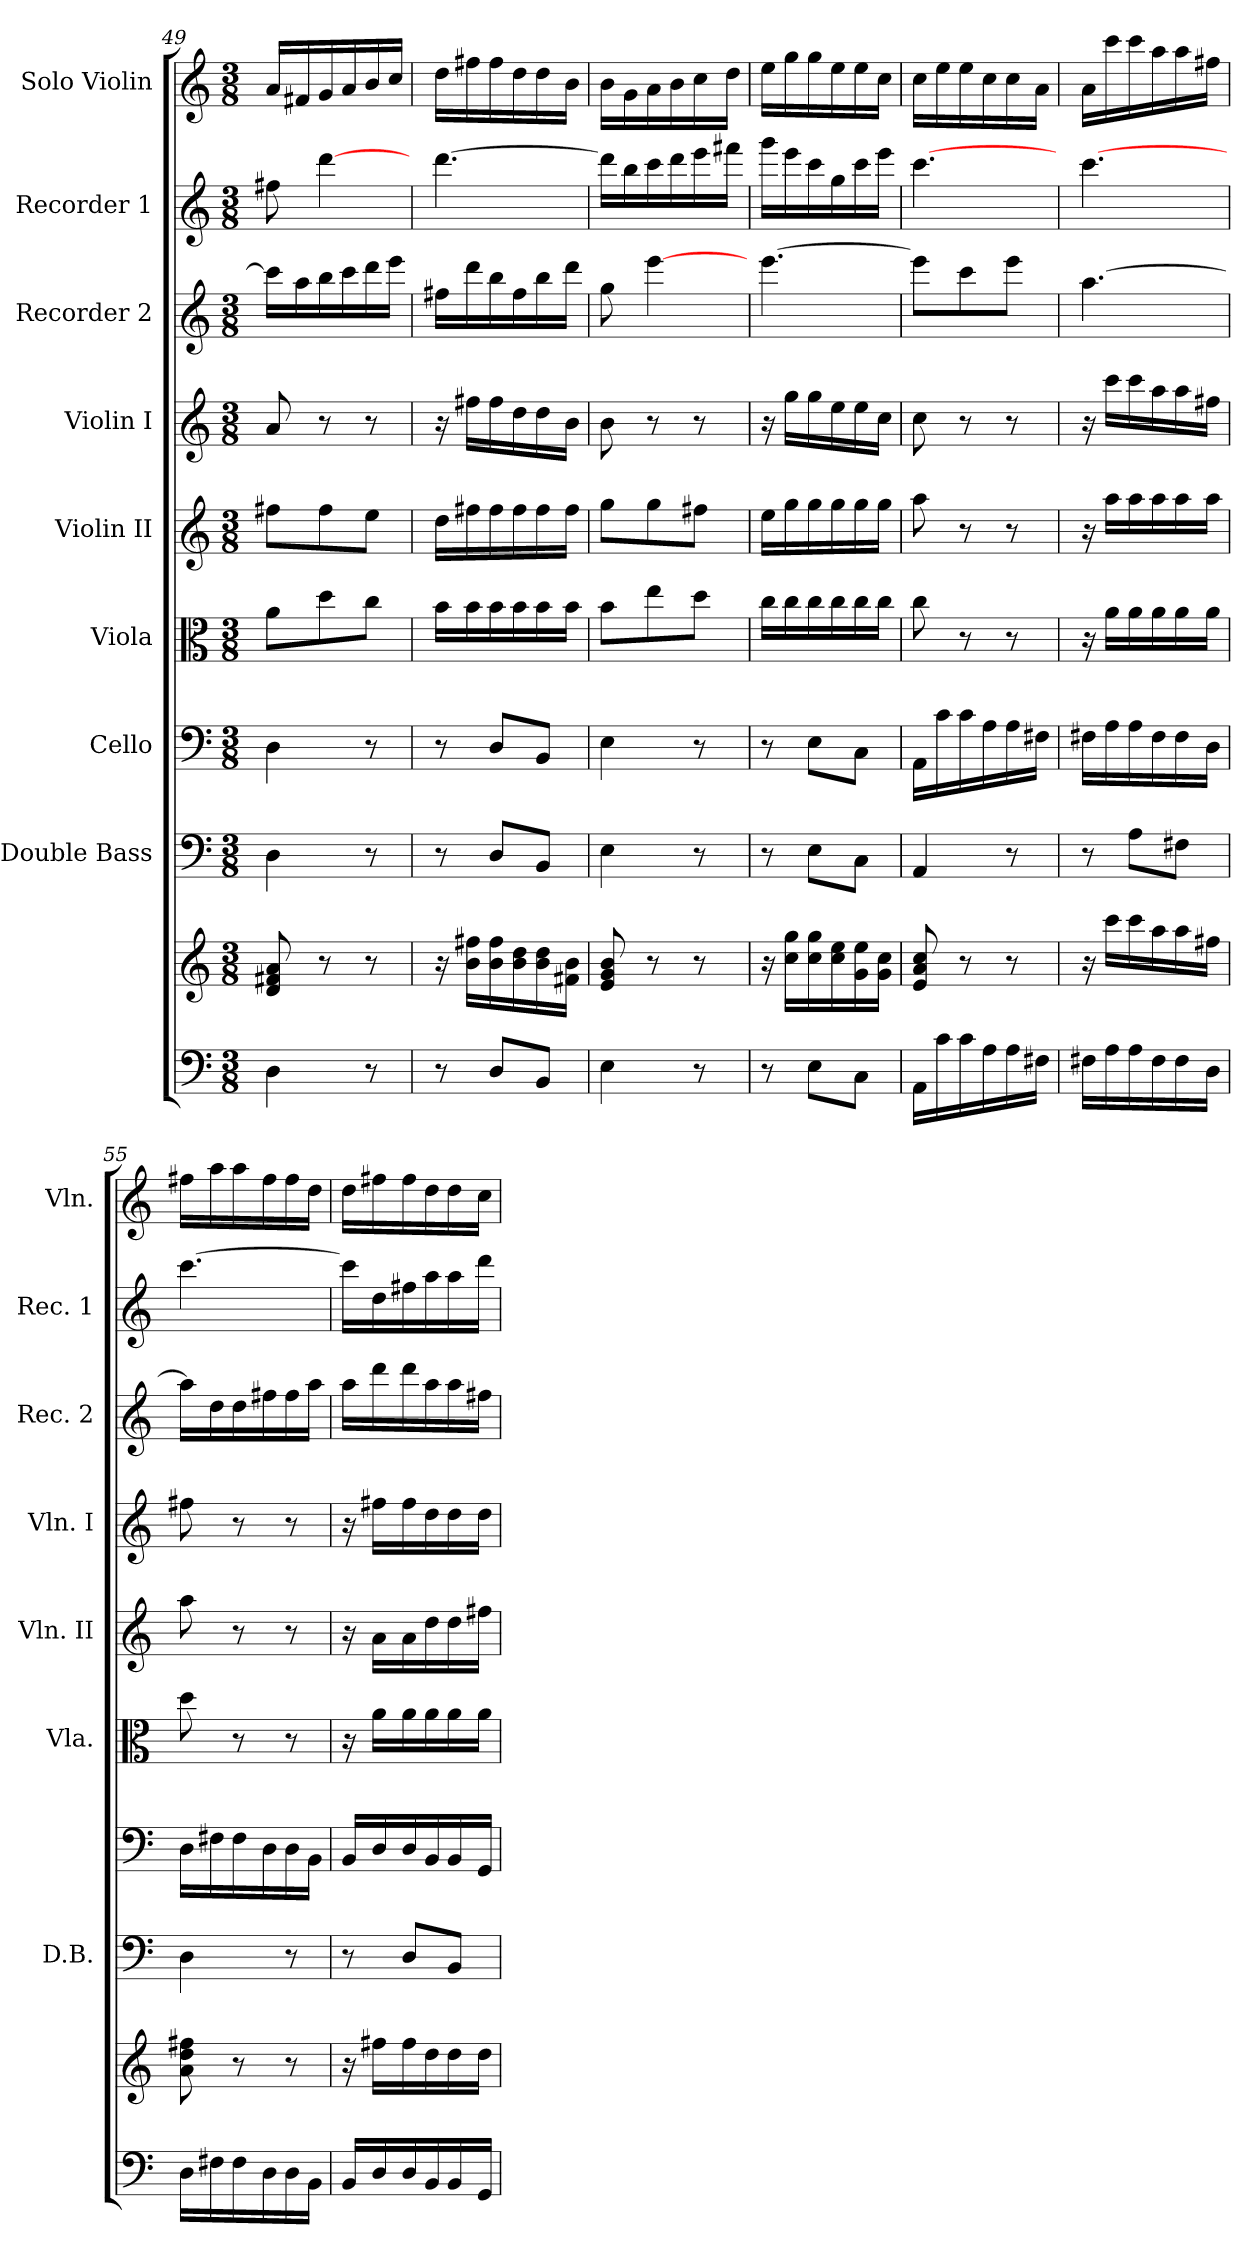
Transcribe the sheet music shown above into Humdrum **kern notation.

**kern	**kern	**kern	**kern	**kern	**kern	**kern	**kern	**kern	**kern
*part9	*part9	*part8	*part7	*part6	*part5	*part4	*part3	*part2	*part1
*staff10	*staff9	*staff8	*staff7	*staff6	*staff5	*staff4	*staff3	*staff2	*staff1
*	*	*I"Double Bass	*I"Cello	*I"Viola	*I"Violin II	*I"Violin I	*I"Recorder 2	*I"Recorder 1	*I"Solo Violin
*	*	*I'D.B.	*	*I'Vla.	*I'Vln. II	*I'Vln. I	*I'Rec. 2	*I'Rec. 1	*I'Vln.
*clefF4	*clefG2	*clefF4	*clefF4	*clefC3	*clefG2	*clefG2	*clefG2	*clefG2	*clefG2
*	*	*ITrd7c12	*	*	*	*	*	*	*
*M3/8	*M3/8	*M3/8	*M3/8	*M3/8	*M3/8	*M3/8	*M3/8	*M3/8	*M3/8
=49	=49	=49	=49	=49	=49	=49	=49	=49	=49
4D\	8d/ 8f#/ 8a/	4DD\	4D\	8a\L	8ff#\L	8a/	16ccc\LL]	8ff#\	16a/LL
.	.	.	.	.	.	.	16aa\	.	16f#/
.	8r	.	.	8dd\	8ff#\	8r	16bb\	[4ddd\	16g/
.	.	.	.	.	.	.	16ccc\	.	16a/
8r	8r	8r	8r	8cc\J	8ee\J	8r	16ddd\	.	16b/
.	.	.	.	.	.	.	16eee\JJ	.	16cc/JJ
=50	=50	=50	=50	=50	=50	=50	=50	=50	=50
8r	16r	8r	8r	16b\LL	16dd\LL	16r	16ff#\LL	[4.ddd\	16dd\LL
.	16b\ 16ff#\LL	.	.	16b\	16ff#\	16ff#\LL	16ddd\	.	16ff#\
8D/L	16b\ 16ff#\	8DD/L	8D/L	16b\	16ff#\	16ff#\	16bb\	.	16ff#\
.	16b\ 16dd\	.	.	16b\	16ff#\	16dd\	16ff#\	.	16dd\
8BB/J	16b\ 16dd\	8BBB/J	8BB/J	16b\	16ff#\	16dd\	16bb\	.	16dd\
.	16f#\ 16b\JJ	.	.	16b\JJ	16ff#\JJ	16b\JJ	16ddd\JJ	.	16b\JJ
=51	=51	=51	=51	=51	=51	=51	=51	=51	=51
4E\	8e/ 8g/ 8b/	4EE\	4E\	8b\L	8gg\L	8b\	8gg\	16ddd\LL]	16b\LL
.	.	.	.	.	.	.	.	16bb\	16g\
.	8r	.	.	8ee\	8gg\	8r	[4eee\	16ccc\	16a\
.	.	.	.	.	.	.	.	16ddd\	16b\
8r	8r	8r	8r	8dd\J	8ff#\J	8r	.	16eee\	16cc\
.	.	.	.	.	.	.	.	16fff#\JJ	16dd\JJ
!!LO:LB:g=z
=52	=52	=52	=52	=52	=52	=52	=52	=52	=52
8r	16r	8r	8r	16cc\LL	16ee\LL	16r	[4.eee\	16ggg\LL	16ee\LL
.	16cc\ 16gg\LL	.	.	16cc\	16gg\	16gg\LL	.	16eee\	16gg\
8E\L	16cc\ 16gg\	8EE\L	8E\L	16cc\	16gg\	16gg\	.	16ccc\	16gg\
.	16cc\ 16ee\	.	.	16cc\	16gg\	16ee\	.	16gg\	16ee\
8C\J	16g\ 16ee\	8CC\J	8C\J	16cc\	16gg\	16ee\	.	16ccc\	16ee\
.	16g\ 16cc\JJ	.	.	16cc\JJ	16gg\JJ	16cc\JJ	.	16eee\JJ	16cc\JJ
=53	=53	=53	=53	=53	=53	=53	=53	=53	=53
16AA\LL	8e/ 8a/ 8cc/	4AAA/	16AA\LL	8cc\	8aa\	8cc\	8eee\L]	[4.ccc\	16cc\LL
16c\	.	.	16c\	.	.	.	.	.	16ee\
16c\	8r	.	16c\	8r	8r	8r	8ccc\	.	16ee\
16A\	.	.	16A\	.	.	.	.	.	16cc\
16A\	8r	8r	16A\	8r	8r	8r	8eee\J	.	16cc\
16F#\JJ	.	.	16F#\JJ	.	.	.	.	.	16a\JJ
=54	=54	=54	=54	=54	=54	=54	=54	=54	=54
16F#\LL	16r	8r	16F#\LL	16r	16r	16r	[4.aa\	[4.ccc\	16a\LL
16A\	16ccc\LL	.	16A\	16a\LL	16aa\LL	16ccc\LL	.	.	16ccc\
16A\	16ccc\	8AA\L	16A\	16a\	16aa\	16ccc\	.	.	16ccc\
16F#\	16aa\	.	16F#\	16a\	16aa\	16aa\	.	.	16aa\
16F#\	16aa\	8FF#\J	16F#\	16a\	16aa\	16aa\	.	.	16aa\
16D\JJ	16ff#\JJ	.	16D\JJ	16a\JJ	16aa\JJ	16ff#\JJ	.	.	16ff#\JJ
=55	=55	=55	=55	=55	=55	=55	=55	=55	=55
16D\LL	8a\ 8dd\ 8ff#\	4DD\	16D\LL	8dd\	8aa\	8ff#\	16aa\LL]	[4.ccc\	16ff#\LL
16F#\	.	.	16F#\	.	.	.	16dd\	.	16aa\
16F#\	8r	.	16F#\	8r	8r	8r	16dd\	.	16aa\
16D\	.	.	16D\	.	.	.	16ff#\	.	16ff#\
16D\	8r	8r	16D\	8r	8r	8r	16ff#\	.	16ff#\
16BB\JJ	.	.	16BB\JJ	.	.	.	16aa\JJ	.	16dd\JJ
=56	=56	=56	=56	=56	=56	=56	=56	=56	=56
16BB/LL	16r	8r	16BB/LL	16r	16r	16r	16aa\LL	16ccc\LL]	16dd\LL
16D/	16ff#\LL	.	16D/	16a\LL	16a\LL	16ff#\LL	16ddd\	16dd\	16ff#\
16D/	16ff#\	8DD/L	16D/	16a\	16a\	16ff#\	16ddd\	16ff#\	16ff#\
16BB/	16dd\	.	16BB/	16a\	16dd\	16dd\	16aa\	16aa\	16dd\
16BB/	16dd\	8BBB/J	16BB/	16a\	16dd\	16dd\	16aa\	16aa\	16dd\
16GG/JJ	16dd\JJ	.	16GG/JJ	16a\JJ	16ff#\JJ	16dd\JJ	16ff#\JJ	16ddd\JJ	16cc\JJ
=	=	=	=	=	=	=	=	=	=
*-	*-	*-	*-	*-	*-	*-	*-	*-	*-
